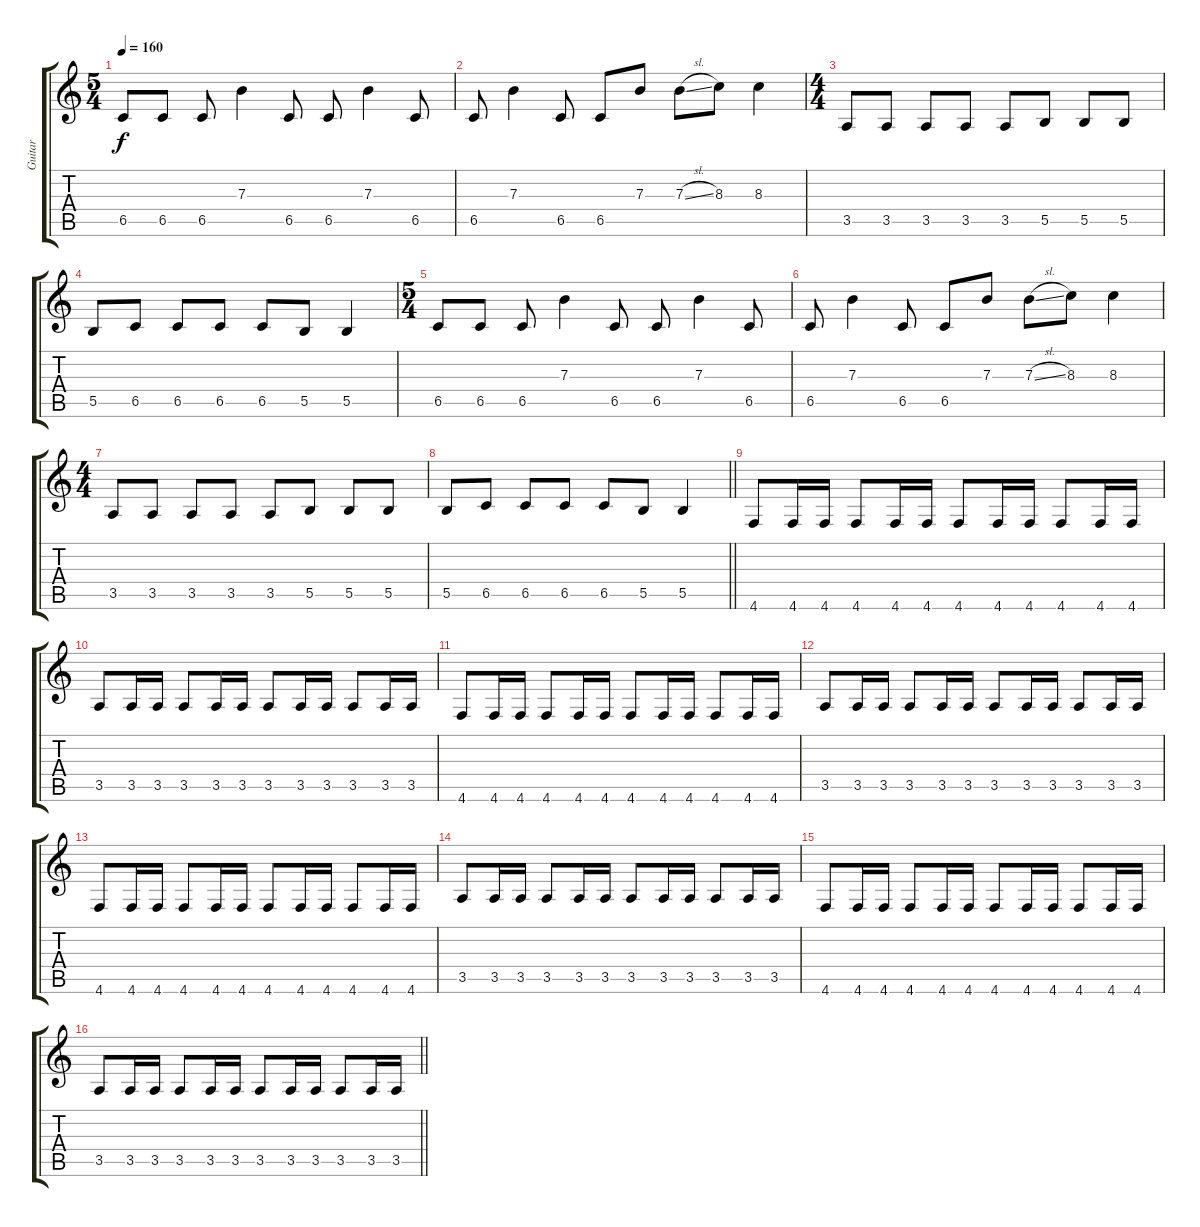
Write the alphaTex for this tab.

\track ("Guitar" "Guitar") {instrument distortionguitar}
\staff {score tabs}
\tuning (Db4 Ab3 E3 B2 Gb2 Db2) {hide}
\ts (5 4)
\tempo 160
\clef g2
\ks c
6.5.8{dy f} 6.5.8 6.5.8 7.3.4 6.5.8 6.5.8 7.3.4 6.5.8 |
6.5.8 7.3.4 6.5.8 6.5.8 7.3.8 7.3{sl}.8 8.3.8 8.3.4 |
\ts (4 4)
3.5.8 3.5.8 3.5.8 3.5.8 3.5.8 5.5.8 5.5.8 5.5.8 |
5.5.8 6.5.8 6.5.8 6.5.8 6.5.8 5.5.8 5.5.4 |
\ts (5 4)
6.5.8 6.5.8 6.5.8 7.3.4 6.5.8 6.5.8 7.3.4 6.5.8 |
6.5.8 7.3.4 6.5.8 6.5.8 7.3.8 7.3{sl}.8 8.3.8 8.3.4 |
\ts (4 4)
3.5.8 3.5.8 3.5.8 3.5.8 3.5.8 5.5.8 5.5.8 5.5.8 |
\barLineRight lightlight
5.5.8 6.5.8 6.5.8 6.5.8 6.5.8 5.5.8 5.5.4 |
4.6.8 4.6.16 4.6.16 4.6.8 4.6.16 4.6.16 4.6.8 4.6.16 4.6.16 4.6.8 4.6.16 4.6.16 |
3.5.8 3.5.16 3.5.16 3.5.8 3.5.16 3.5.16 3.5.8 3.5.16 3.5.16 3.5.8 3.5.16 3.5.16 |
4.6.8 4.6.16 4.6.16 4.6.8 4.6.16 4.6.16 4.6.8 4.6.16 4.6.16 4.6.8 4.6.16 4.6.16 |
3.5.8 3.5.16 3.5.16 3.5.8 3.5.16 3.5.16 3.5.8 3.5.16 3.5.16 3.5.8 3.5.16 3.5.16 |
4.6.8 4.6.16 4.6.16 4.6.8 4.6.16 4.6.16 4.6.8 4.6.16 4.6.16 4.6.8 4.6.16 4.6.16 |
3.5.8 3.5.16 3.5.16 3.5.8 3.5.16 3.5.16 3.5.8 3.5.16 3.5.16 3.5.8 3.5.16 3.5.16 |
4.6.8 4.6.16 4.6.16 4.6.8 4.6.16 4.6.16 4.6.8 4.6.16 4.6.16 4.6.8 4.6.16 4.6.16 |
\barLineRight lightlight
3.5.8 3.5.16 3.5.16 3.5.8 3.5.16 3.5.16 3.5.8 3.5.16 3.5.16 3.5.8 3.5.16 3.5.16
